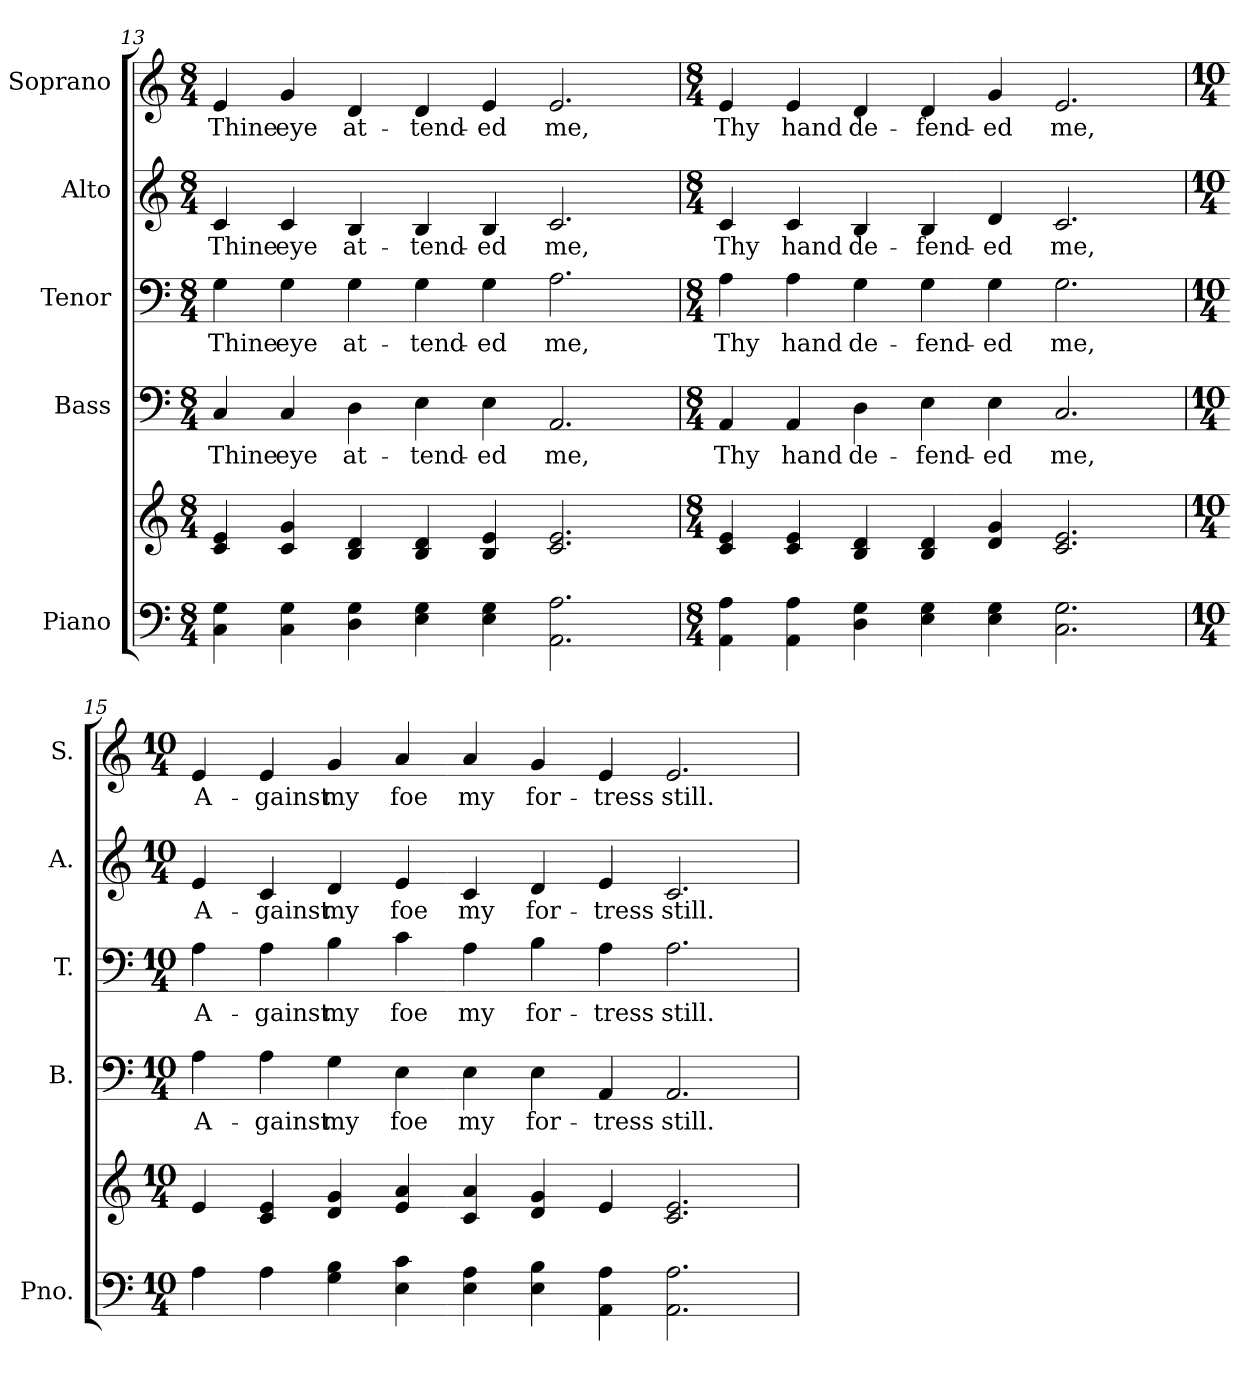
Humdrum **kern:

**kern	**kern	**kern	**text	**kern	**text	**kern	**text	**kern	**text
*part5	*part5	*part4	*part4	*part3	*part3	*part2	*part2	*part1	*part1
*staff6	*staff5	*staff4	*staff4	*staff3	*staff3	*staff2	*staff2	*staff1	*staff1
*I"Piano	*	*I"Bass	*	*I"Tenor	*	*I"Alto	*	*I"Soprano	*
*I'Pno.	*	*I'B.	*	*I'T.	*	*I'A.	*	*I'S.	*
*clefF4	*clefG2	*clefF4	*	*clefF4	*	*clefG2	*	*clefG2	*
*k[]	*k[]	*k[]	*	*k[]	*	*k[]	*	*k[]	*
*C:	*C:	*C:	*	*C:	*	*C:	*	*C:	*
*M8/4	*M8/4	*M8/4	*	*M8/4	*	*M8/4	*	*M8/4	*
=13	=13	=13	=13	=13	=13	=13	=13	=13	=13
!	!	!	!LO:LY:b:color=#000000	!	!	!	!	!	!
!	!	!	!	!	!LO:LY:b:color=#000000	!	!	!	!
!	!	!	!	!	!	!	!LO:LY:b:color=#000000	!	!
!	!	!	!	!	!	!	!	!	!LO:LY:b:color=#000000
4Ci\ 4Gi	4ci/ 4ei	4Ci/	Thine	4Gi\	Thine	4ci/	Thine	4ei/	Thine
!	!	!	!LO:LY:b:color=#000000	!	!	!	!	!	!
!	!	!	!	!	!LO:LY:b:color=#000000	!	!	!	!
!	!	!	!	!	!	!	!LO:LY:b:color=#000000	!	!
!	!	!	!	!	!	!	!	!	!LO:LY:b:color=#000000
4Ci\ 4Gi	4ci/ 4gi	4Ci/	eye	4Gi\	eye	4ci/	eye	4gi/	eye
!	!	!	!LO:LY:b:color=#000000	!	!	!	!	!	!
!	!	!	!	!	!LO:LY:b:color=#000000	!	!	!	!
!	!	!	!	!	!	!	!LO:LY:b:color=#000000	!	!
!	!	!	!	!	!	!	!	!	!LO:LY:b:color=#000000
4Di\ 4Gi	4Bi/ 4di	4Di\	at-	4Gi\	at-	4Bi/	at-	4di/	at-
!	!	!	!LO:LY:b:color=#000000	!	!	!	!	!	!
!	!	!	!	!	!LO:LY:b:color=#000000	!	!	!	!
!	!	!	!	!	!	!	!LO:LY:b:color=#000000	!	!
!	!	!	!	!	!	!	!	!	!LO:LY:b:color=#000000
4Ei\ 4Gi	4Bi/ 4di	4Ei\	-tend-	4Gi\	-tend-	4Bi/	-tend-	4di/	-tend-
!	!	!	!LO:LY:b:color=#000000	!	!	!	!	!	!
!	!	!	!	!	!LO:LY:b:color=#000000	!	!	!	!
!	!	!	!	!	!	!	!LO:LY:b:color=#000000	!	!
!	!	!	!	!	!	!	!	!	!LO:LY:b:color=#000000
4Ei\ 4Gi	4Bi/ 4ei	4Ei\	-ed	4Gi\	-ed	4Bi/	-ed	4ei/	-ed
!	!	!	!LO:LY:b:color=#000000	!	!	!	!	!	!
!	!	!	!	!	!LO:LY:b:color=#000000	!	!	!	!
!	!	!	!	!	!	!	!LO:LY:b:color=#000000	!	!
!	!	!	!	!	!	!	!	!	!LO:LY:b:color=#000000
2.AAi\ 2.Ai	2.ci/ 2.ei	2.AAi/	me,	2.Ai\	me,	2.ci/	me,	2.ei/	me,
!!LO:PB:g=z
=14	=14	=14	=14	=14	=14	=14	=14	=14	=14
*M8/4	*M8/4	*M8/4	*	*M8/4	*	*M8/4	*	*M8/4	*
!	!	!	!LO:LY:b:color=#000000	!	!	!	!	!	!
!	!	!	!	!	!LO:LY:b:color=#000000	!	!	!	!
!	!	!	!	!	!	!	!LO:LY:b:color=#000000	!	!
!	!	!	!	!	!	!	!	!	!LO:LY:b:color=#000000
4AAi\ 4Ai	4ci/ 4ei	4AAi/	Thy	4Ai\	Thy	4ci/	Thy	4ei/	Thy
!	!	!	!LO:LY:b:color=#000000	!	!	!	!	!	!
!	!	!	!	!	!LO:LY:b:color=#000000	!	!	!	!
!	!	!	!	!	!	!	!LO:LY:b:color=#000000	!	!
!	!	!	!	!	!	!	!	!	!LO:LY:b:color=#000000
4AAi\ 4Ai	4ci/ 4ei	4AAi/	hand	4Ai\	hand	4ci/	hand	4ei/	hand
!	!	!	!LO:LY:b:color=#000000	!	!	!	!	!	!
!	!	!	!	!	!LO:LY:b:color=#000000	!	!	!	!
!	!	!	!	!	!	!	!LO:LY:b:color=#000000	!	!
!	!	!	!	!	!	!	!	!	!LO:LY:b:color=#000000
4Di\ 4Gi	4Bi/ 4di	4Di\	de-	4Gi\	de-	4Bi/	de-	4di/	de-
!	!	!	!LO:LY:b:color=#000000	!	!	!	!	!	!
!	!	!	!	!	!LO:LY:b:color=#000000	!	!	!	!
!	!	!	!	!	!	!	!LO:LY:b:color=#000000	!	!
!	!	!	!	!	!	!	!	!	!LO:LY:b:color=#000000
4Ei\ 4Gi	4Bi/ 4di	4Ei\	-fend-	4Gi\	-fend-	4Bi/	-fend-	4di/	-fend-
!	!	!	!LO:LY:b:color=#000000	!	!	!	!	!	!
!	!	!	!	!	!LO:LY:b:color=#000000	!	!	!	!
!	!	!	!	!	!	!	!LO:LY:b:color=#000000	!	!
!	!	!	!	!	!	!	!	!	!LO:LY:b:color=#000000
4Ei\ 4Gi	4di/ 4gi	4Ei\	-ed	4Gi\	-ed	4di/	-ed	4gi/	-ed
!	!	!	!LO:LY:b:color=#000000	!	!	!	!	!	!
!	!	!	!	!	!LO:LY:b:color=#000000	!	!	!	!
!	!	!	!	!	!	!	!LO:LY:b:color=#000000	!	!
!	!	!	!	!	!	!	!	!	!LO:LY:b:color=#000000
2.Ci\ 2.Gi	2.ci/ 2.ei	2.Ci/	me,	2.Gi\	me,	2.ci/	me,	2.ei/	me,
=15	=15	=15	=15	=15	=15	=15	=15	=15	=15
*M10/4	*M10/4	*M10/4	*	*M10/4	*	*M10/4	*	*M10/4	*
!	!	!	!LO:LY:b:color=#000000	!	!	!	!	!	!
!	!	!	!	!	!LO:LY:b:color=#000000	!	!	!	!
!	!	!	!	!	!	!	!LO:LY:b:color=#000000	!	!
!	!	!	!	!	!	!	!	!	!LO:LY:b:color=#000000
4Ai\	4ei/	4Ai\	A-	4Ai\	A-	4ei/	A-	4ei/	A-
!	!	!	!LO:LY:b:color=#000000	!	!	!	!	!	!
!	!	!	!	!	!LO:LY:b:color=#000000	!	!	!	!
!	!	!	!	!	!	!	!LO:LY:b:color=#000000	!	!
!	!	!	!	!	!	!	!	!	!LO:LY:b:color=#000000
4Ai\	4ci/ 4ei	4Ai\	-gainst	4Ai\	-gainst	4ci/	-gainst	4ei/	-gainst
!	!	!	!LO:LY:b:color=#000000	!	!	!	!	!	!
!	!	!	!	!	!LO:LY:b:color=#000000	!	!	!	!
!	!	!	!	!	!	!	!LO:LY:b:color=#000000	!	!
!	!	!	!	!	!	!	!	!	!LO:LY:b:color=#000000
4Gi\ 4Bi	4di/ 4gi	4Gi\	my	4Bi\	my	4di/	my	4gi/	my
!	!	!	!LO:LY:b:color=#000000	!	!	!	!	!	!
!	!	!	!	!	!LO:LY:b:color=#000000	!	!	!	!
!	!	!	!	!	!	!	!LO:LY:b:color=#000000	!	!
!	!	!	!	!	!	!	!	!	!LO:LY:b:color=#000000
4Ei\ 4ci	4ei/ 4ai	4Ei\	foe	4ci\	foe	4ei/	foe	4ai/	foe
!	!	!	!LO:LY:b:color=#000000	!	!	!	!	!	!
!	!	!	!	!	!LO:LY:b:color=#000000	!	!	!	!
!	!	!	!	!	!	!	!LO:LY:b:color=#000000	!	!
!	!	!	!	!	!	!	!	!	!LO:LY:b:color=#000000
4Ei\ 4Ai	4ci/ 4ai	4Ei\	my	4Ai\	my	4ci/	my	4ai/	my
!	!	!	!LO:LY:b:color=#000000	!	!	!	!	!	!
!	!	!	!	!	!LO:LY:b:color=#000000	!	!	!	!
!	!	!	!	!	!	!	!LO:LY:b:color=#000000	!	!
!	!	!	!	!	!	!	!	!	!LO:LY:b:color=#000000
4Ei\ 4Bi	4di/ 4gi	4Ei\	for-	4Bi\	for-	4di/	for-	4gi/	for-
!	!	!	!LO:LY:b:color=#000000	!	!	!	!	!	!
!	!	!	!	!	!LO:LY:b:color=#000000	!	!	!	!
!	!	!	!	!	!	!	!LO:LY:b:color=#000000	!	!
!	!	!	!	!	!	!	!	!	!LO:LY:b:color=#000000
4AAi\ 4Ai	4ei/	4AAi/	-tress	4Ai\	-tress	4ei/	-tress	4ei/	-tress
!	!	!	!LO:LY:b:color=#000000	!	!	!	!	!	!
!	!	!	!	!	!LO:LY:b:color=#000000	!	!	!	!
!	!	!	!	!	!	!	!LO:LY:b:color=#000000	!	!
!	!	!	!	!	!	!	!	!	!LO:LY:b:color=#000000
2.AAi\ 2.Ai	2.ci/ 2.ei	2.AAi/	still.	2.Ai\	still.	2.ci/	still.	2.ei/	still.
=	=	=	=	=	=	=	=	=	=
*-	*-	*-	*-	*-	*-	*-	*-	*-	*-
